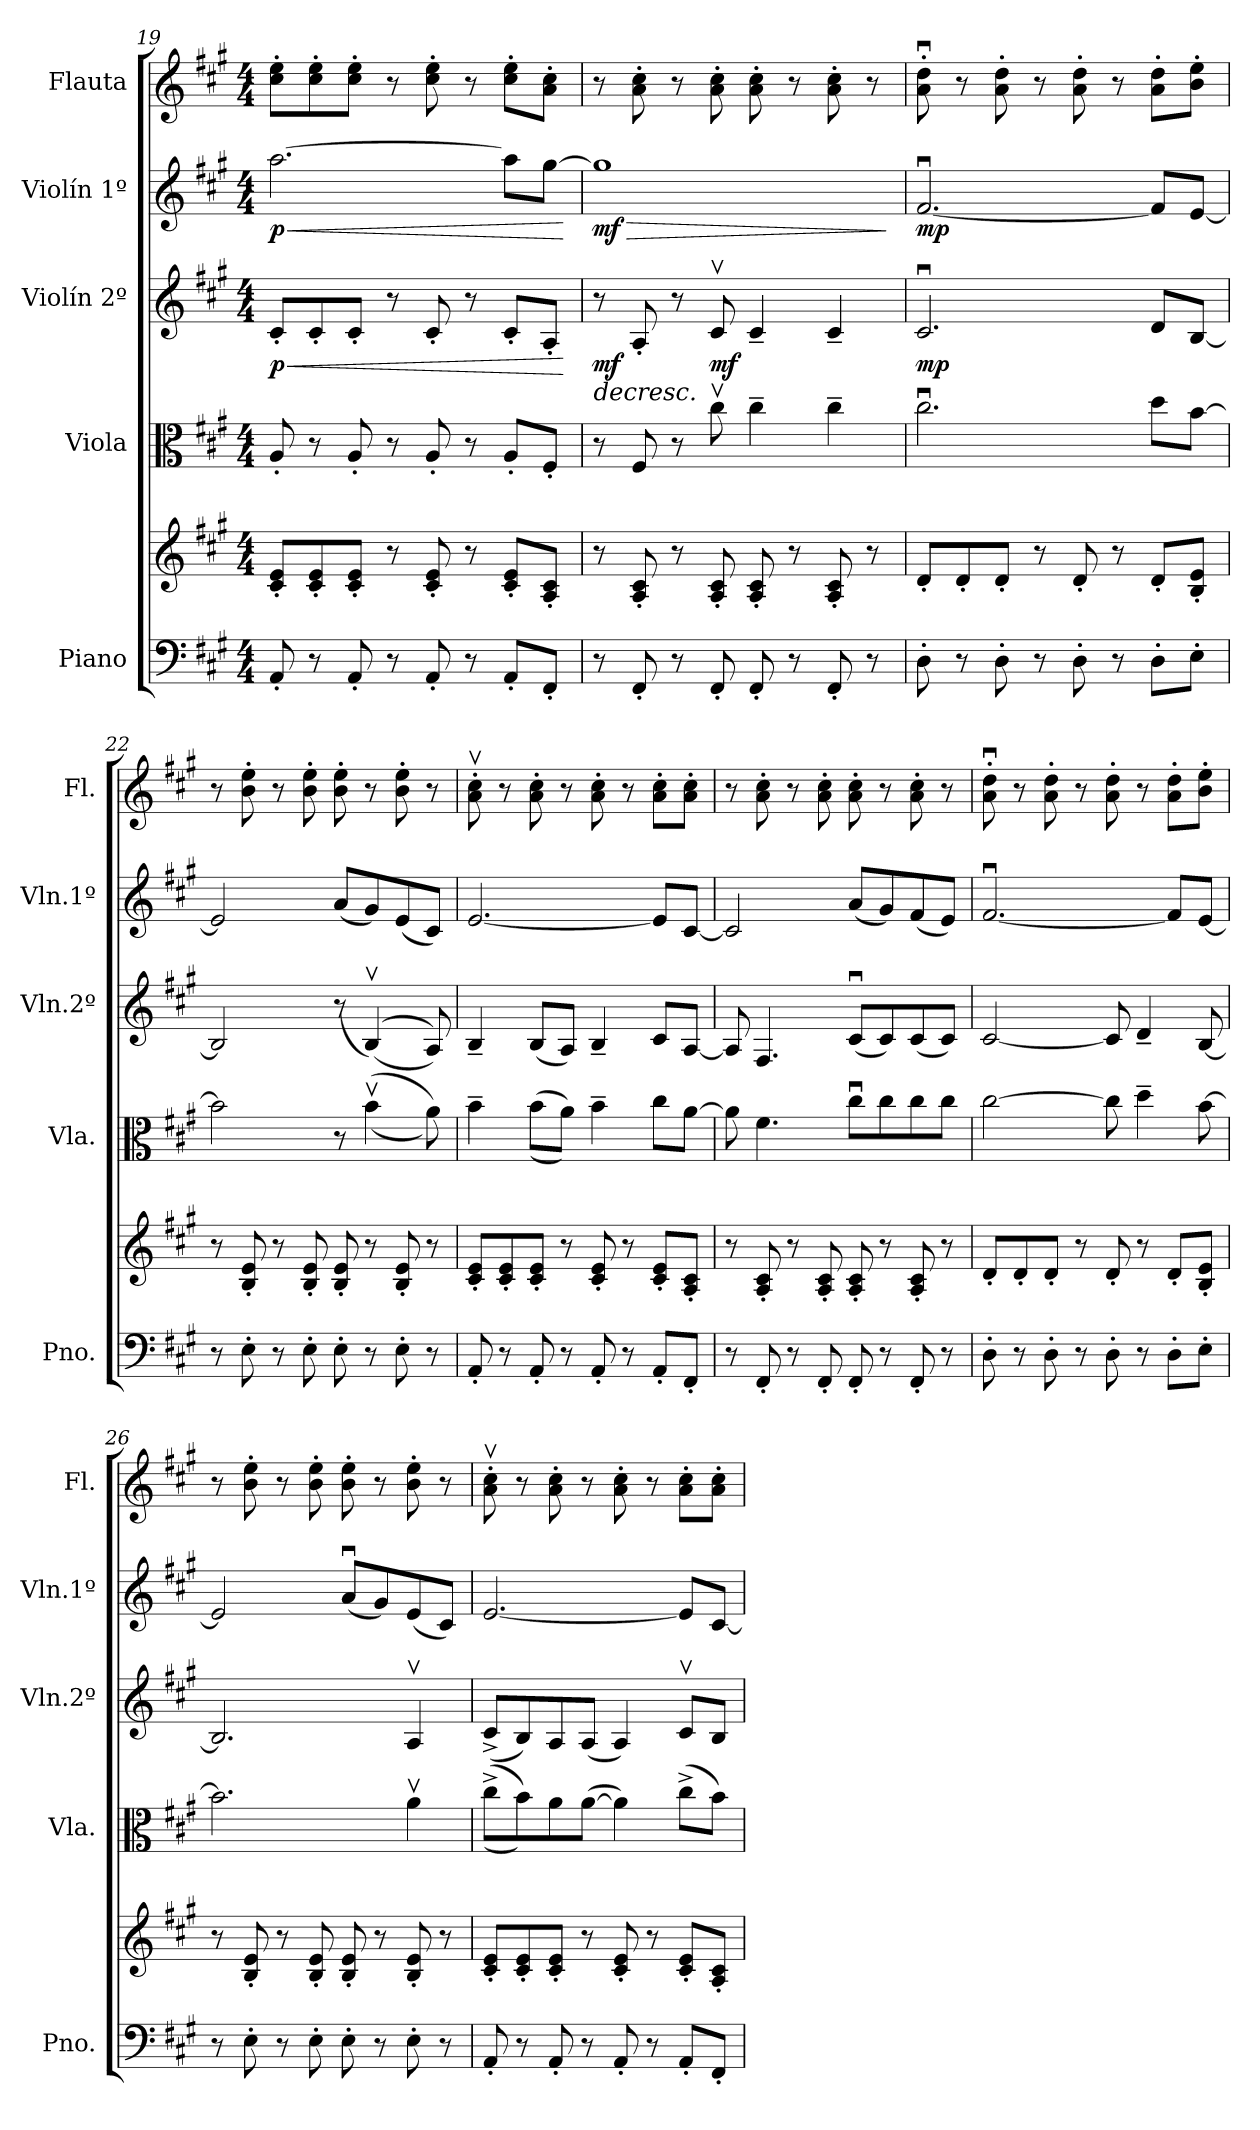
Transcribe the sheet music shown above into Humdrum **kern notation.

**kern	**kern	**kern	**dynam	**kern	**dynam	**kern	**dynam	**kern
*part5	*part5	*part4	*part4	*part3	*part3	*part2	*part2	*part1
*staff6	*staff5	*staff4	*staff4	*staff3	*staff3	*staff2	*staff2	*staff1
*I"Piano	*	*I"Viola	*	*I"Violín 2º	*	*I"Violín 1º	*	*I"Flauta
*I'Pno.	*	*I'Vla.	*	*I'Vln.2º	*	*I'Vln.1º	*	*I'Fl.
*clefF4	*clefG2	*clefC3	*	*clefG2	*	*clefG2	*	*clefG2
*k[f#c#g#]	*k[f#c#g#]	*k[f#c#g#]	*	*k[f#c#g#]	*	*k[f#c#g#]	*	*k[f#c#g#]
*M4/4	*M4/4	*M4/4	*	*M4/4	*	*M4/4	*	*M4/4
=19	=19	=19	=19	=19	=19	=19	=19	=19
!	!	!	!	!	!LO:HP:b	!	!LO:HP:b	!
!	!	!	!	!	!LO:DY:n=1:b	!	!LO:DY:n=1:b	!
8AA'/	8c#/' 8e/'L	8A'/	.	8c#'/L	< p	[2.aa\	< p	8cc#\' 8ee\'L
8r	8c#/' 8e/'	8r	.	8c#'/	.	.	.	8cc#\' 8ee\'
8AA'/	8c#/' 8e/'J	8A'/	.	8c#'/J	.	.	.	8cc#\' 8ee\'J
8r	8r	8r	.	8r	.	.	.	8r
8AA'/	8c#/' 8e/'	8A'/	.	8c#'/	.	.	.	8cc#\' 8ee\'
8r	8r	8r	.	8r	.	.	.	8r
8AA'/L	8c#/' 8e/'L	8A'/L	.	8c#'/L	.	8aa\L]	.	8cc#\' 8ee\'L
8FF#'/J	8A/' 8c#/'J	8F#'/J	.	8A'/J	.	[8gg#\J	.	8a\' 8cc#\'J
.	.	.	.	.	[	.	[	.
=20	=20	=20	=20	=20	=20	=20	=20	=20
!	!	!	!	!	!LO:HP:b	!	!LO:HP:b	!
!	!	!	!	!	!LO:DY:n=1:b	!	!LO:DY:n=1:b	!
8r	8r	8r	.	8r	> mf	1gg#]	> mf	8r
8FF#'/	8A/' 8c#/'	8F#/	.	8A'/	.	.	.	8a\' 8cc#\'
8r	8r	8r	.	8r	.	.	.	8r
!	!	!	!LO:DY:b	!	!	!	!	!
!	!	!	!LO:DY:n=1:b	!	!LO:DY:n=2:b	!	!	!
8FF#'/	8A/' 8c#/'	8cc#v\	mf mf	8c#v/	mf	.	.	8a\' 8cc#\'
8FF#'/	8A/' 8c#/'	4cc#~\	.	4c#~/	.	.	.	8a\' 8cc#\'
8r	8r	.	.	.	.	.	.	8r
8FF#'/	8A/' 8c#/'	4cc#~\	.	4c#~/	.	.	.	8a\' 8cc#\'
8r	8r	.	.	.	.	.	.	8r
.	.	.	.	.	]	.	]	.
!!LO:PB:g=z
=21	=21	=21	=21	=21	=21	=21	=21	=21
!	!	!	!	!	!LO:DY:b	!	!LO:DY:b	!
8D'\	8d'/L	2.cc#u\	.	2.c#u/	mp	[2.f#u/	mp	8a\u' 8dd\u'
8r	8d'/	.	.	.	.	.	.	8r
8D'\	8d'/J	.	.	.	.	.	.	8a\' 8dd\'
8r	8r	.	.	.	.	.	.	8r
8D'\	8d'/	.	.	.	.	.	.	8a\' 8dd\'
8r	8r	.	.	.	.	.	.	8r
8D'\L	8d'/L	8dd\L	.	8d/L	.	8f#/L]	.	8a\' 8dd\'L
8E'\J	8B/' 8e/'J	[8b\J	.	[8B/J	.	[8e/J	.	8b\' 8ee\'J
=22	=22	=22	=22	=22	=22	=22	=22	=22
8r	8r	2b\]	.	2B/]	.	2e/]	.	8r
8E'\	8B/' 8e/'	.	.	.	.	.	.	8b\' 8ee\'
8r	8r	.	.	.	.	.	.	8r
8E'\	8B/' 8e/'	.	.	.	.	.	.	8b\' 8ee\'
8E'\	8B/' 8e/'	8r	.	(<8r	.	(<8a/L	.	8b\' 8ee\'
8r	8r	(>(>4bv\	.	(<(<4Bv/)	.	8g#/)	.	8r
8E'\	8B/' 8e/'	.	.	.	.	(<8e/	.	8b\' 8ee\'
8r	8r	8a\))	.	8A/))	.	8c#/J)	.	8r
=23	=23	=23	=23	=23	=23	=23	=23	=23
8AA'/	8c#/' 8e/'L	4b~\	.	4B~/	.	[2.e/	.	8a\v' 8cc#\v'
8r	8c#/' 8e/'	.	.	.	.	.	.	8r
8AA'/	8c#/' 8e/'J	(>(>8b\L	.	(<8B/L	.	.	.	8a\' 8cc#\'
8r	8r	8a\J))	.	8A/J)	.	.	.	8r
8AA'/	8c#/' 8e/'	4b~\	.	4B~/	.	.	.	8a\' 8cc#\'
8r	8r	.	.	.	.	.	.	8r
8AA'/L	8c#/' 8e/'L	8cc#\L	.	8c#/L	.	8e/L]	.	8a\' 8cc#\'L
8FF#'/J	8A/' 8c#/'J	[8a\J	.	[8A/J	.	[8c#/J	.	8a\' 8cc#\'J
=24	=24	=24	=24	=24	=24	=24	=24	=24
8r	8r	8a\]	.	8A/]	.	2c#/]	.	8r
8FF#'/	8A/' 8c#/'	4.f#\	.	4.F#/	.	.	.	8a\' 8cc#\'
8r	8r	.	.	.	.	.	.	8r
8FF#'/	8A/' 8c#/'	.	.	.	.	.	.	8a\' 8cc#\'
8FF#'/	8A/' 8c#/'	8cc#u\L	.	(<8c#u/L	.	(<8a/L	.	8a\' 8cc#\'
8r	8r	8cc#\	.	8c#/)	.	8g#/)	.	8r
8FF#'/	8A/' 8c#/'	8cc#\	.	(<8c#/	.	(<8f#/	.	8a\' 8cc#\'
8r	8r	8cc#\J	.	8c#/J)	.	8e/J)	.	8r
=25	=25	=25	=25	=25	=25	=25	=25	=25
8D'\	8d'/L	[2cc#\	.	[2c#/	.	[2.f#u/	.	8a\u' 8dd\u'
8r	8d'/	.	.	.	.	.	.	8r
8D'\	8d'/J	.	.	.	.	.	.	8a\' 8dd\'
8r	8r	.	.	.	.	.	.	8r
8D'\	8d'/	8cc#\]	.	8c#/]	.	.	.	8a\' 8dd\'
8r	8r	4dd~\	.	4d~/	.	.	.	8r
8D'\L	8d'/L	.	.	.	.	8f#/L]	.	8a\' 8dd\'L
8E'\J	8B/' 8e/'J	[8b\	.	[8B/	.	[8e/J	.	8b\' 8ee\'J
!!LO:LB:g=z
=26	=26	=26	=26	=26	=26	=26	=26	=26
8r	8r	2.b\]	.	2.B/]	.	2e/]	.	8r
8E'\	8B/' 8e/'	.	.	.	.	.	.	8b\' 8ee\'
8r	8r	.	.	.	.	.	.	8r
8E'\	8B/' 8e/'	.	.	.	.	.	.	8b\' 8ee\'
8E'\	8B/' 8e/'	.	.	.	.	(<8au/L	.	8b\' 8ee\'
8r	8r	.	.	.	.	8g#/)	.	8r
8E'\	8B/' 8e/'	4av\	.	4Av/	.	(<8e/	.	8b\' 8ee\'
8r	8r	.	.	.	.	8c#/J)	.	8r
=27	=27	=27	=27	=27	=27	=27	=27	=27
8AA'/	8c#/' 8e/'L	(>(>8cc#^\L	.	(<8c#^/L	.	[2.e/	.	8a\v' 8cc#\v'
8r	8c#/' 8e/'	8b\))	.	8B/)	.	.	.	8r
8AA'/	8c#/' 8e/'J	8a\	.	8A/	.	.	.	8a\' 8cc#\'
8r	8r	(<[8a\J	.	(<8A/J	.	.	.	8r
8AA'/	8c#/' 8e/'	4a\])	.	4A/)	.	.	.	8a\' 8cc#\'
8r	8r	.	.	.	.	.	.	8r
8AA'/L	8c#/' 8e/'L	(>8cc#^\L	.	8c#v/L	.	8e/L]	.	8a\' 8cc#\'L
8FF#'/J	8A/' 8c#/'J	8b\J)	.	8B/J	.	[8c#/J	.	8a\' 8cc#\'J
=	=	=	=	=	=	=	=	=
*-	*-	*-	*-	*-	*-	*-	*-	*-
